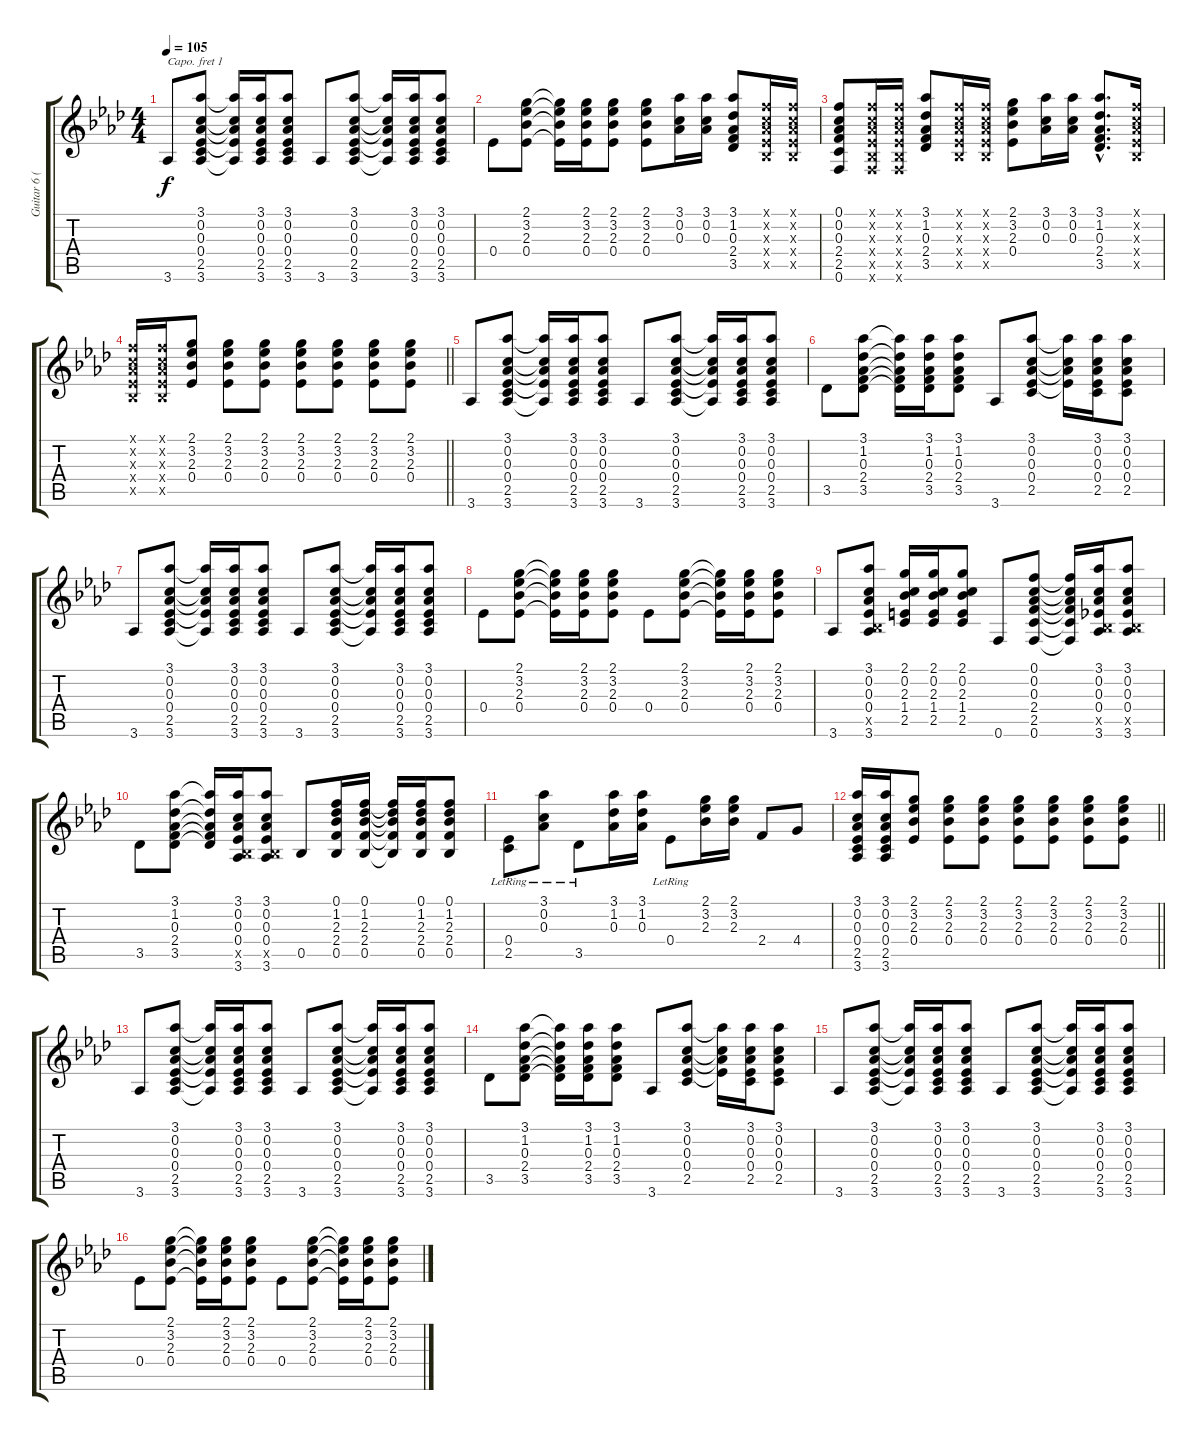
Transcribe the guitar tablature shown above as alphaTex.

\track ("Guitar 6 (Capo1 fret)" "Guitar 6 (") {instrument acousticguitarsteel}
\staff {score tabs}
\capo 1
\tuning (E4 B3 G3 D3 A2 E2) {hide}
\ts (4 4)
\tempo 105
\clef g2
\ks ab
3.6.8{dy f} (3.1 0.2 0.3 0.4 2.5 3.6).8 (3.1{t} 0.2{t} 0.3{t} 0.4{t} 3.6{t}).16 (3.1 0.2 0.3 0.4 2.5 3.6).16 (3.1 0.2 0.3 0.4 2.5 3.6).8 3.6.8 (3.1 0.2 0.3 0.4 2.5 3.6).8 (3.1{t} 0.2{t} 0.3{t} 0.4{t} 3.6{t}).16 (3.1 0.2 0.3 0.4 2.5 3.6).16 (3.1 0.2 0.3 0.4 2.5 3.6).8 |
0.4.8 (2.1 3.2 2.3 0.4).8 (2.1{t} 3.2{t} 2.3{t} 0.4{t}).16 (2.1 3.2 2.3 0.4).16 (2.1 3.2 2.3 0.4).8 (2.1 3.2 2.3 0.4).8 (3.1 0.2 0.3).16 (3.1 0.2 0.3).16 (3.1 1.2 0.3 2.4 3.5).8 (0.1{x} 0.2{x} 0.3{x} 0.4{x} 0.5{x}).16 (0.1{x} 0.2{x} 0.3{x} 0.4{x} 0.5{x}).16 |
(0.1 0.2 0.3 2.4 2.5 0.6).8 (0.1{x} 0.2{x} 0.3{x} 0.4{x} 0.5{x} 0.6{x}).16 (0.1{x} 0.2{x} 0.3{x} 0.4{x} 0.5{x} 0.6{x}).16 (3.1 1.2 0.3 2.4 3.5).8 (0.1{x} 0.2{x} 0.3{x} 0.4{x} 0.5{x}).16 (0.1{x} 0.2{x} 0.3{x} 0.4{x} 0.5{x}).16 (2.1 3.2 2.3 0.4).8 (3.1 0.2 0.3).16 (3.1 0.2 0.3).16 (3.1{hac} 1.2{hac} 0.3{hac} 2.4{hac} 3.5{hac}).8{d} (0.1{x} 0.2{x} 0.3{x} 0.4{x} 0.5{x}).16 |
\barLineRight lightlight
(0.1{x} 0.2{x} 0.3{x} 0.4{x} 0.5{x}).16 (0.1{x} 0.2{x} 0.3{x} 0.4{x} 0.5{x}).16 (2.1 3.2 2.3 0.4).8 (2.1 3.2 2.3 0.4).8 (2.1 3.2 2.3 0.4).8 (2.1 3.2 2.3 0.4).8 (2.1 3.2 2.3 0.4).8 (2.1 3.2 2.3 0.4).8 (2.1 3.2 2.3 0.4).8 |
3.6.8 (3.1 0.2 0.3 0.4 2.5 3.6).8 (3.1{t} 0.2{t} 0.3{t} 0.4{t} 3.6{t}).16 (3.1 0.2 0.3 0.4 2.5 3.6).16 (3.1 0.2 0.3 0.4 2.5 3.6).8 3.6.8 (3.1 0.2 0.3 0.4 2.5 3.6).8 (3.1{t} 0.2{t} 0.3{t} 0.4{t} 3.6{t}).16 (3.1 0.2 0.3 0.4 2.5 3.6).16 (3.1 0.2 0.3 0.4 2.5 3.6).8 |
3.5.8 (3.1 1.2 0.3 2.4 3.5).8 (3.1{t} 1.2{t} 0.3{t} 2.4{t} 3.5{t}).16 (3.1 1.2 0.3 2.4 3.5).16 (3.1 1.2 0.3 2.4 3.5).8 3.6.8 (3.1 0.2 0.3 0.4 2.5).8 (3.1{t} 0.2{t} 0.3{t} 0.4{t}).16 (3.1 0.2 0.3 0.4 2.5).16 (3.1 0.2 0.3 0.4 2.5).8 |
3.6.8 (3.1 0.2 0.3 0.4 2.5 3.6).8 (3.1{t} 0.2{t} 0.3{t} 0.4{t} 3.6{t}).16 (3.1 0.2 0.3 0.4 2.5 3.6).16 (3.1 0.2 0.3 0.4 2.5 3.6).8 3.6.8 (3.1 0.2 0.3 0.4 2.5 3.6).8 (3.1{t} 0.2{t} 0.3{t} 0.4{t} 3.6{t}).16 (3.1 0.2 0.3 0.4 2.5 3.6).16 (3.1 0.2 0.3 0.4 2.5 3.6).8 |
0.4.8 (2.1 3.2 2.3 0.4).8 (2.1{t} 3.2{t} 2.3{t} 0.4{t}).16 (2.1 3.2 2.3 0.4).16 (2.1 3.2 2.3 0.4).8 0.4.8 (2.1 3.2 2.3 0.4).8 (2.1{t} 3.2{t} 2.3{t} 0.4{t}).16 (2.1 3.2 2.3 0.4).16 (2.1 3.2 2.3 0.4).8 |
3.6.8 (3.1 0.2 0.3 0.4 0.5{x} 3.6).8 (2.1 0.2 2.3 1.4 2.5).16 (2.1 0.2 2.3 1.4 2.5).16 (2.1 0.2 2.3 1.4 2.5).8 0.6.8 (0.1 0.2 0.3 2.4 2.5 0.6).8 (0.1{t} 0.2{t} 0.3{t} 2.4{t} 2.5{t} 0.6{t}).16 (3.1 0.2 0.3 0.4 0.5{x} 3.6).16 (3.1 0.2 0.3 0.4 0.5{x} 3.6).8 |
3.5.8 (3.1 1.2 0.3 2.4 3.5).8 (3.1{t} 1.2{t} 0.3{t} 2.4{t} 3.5{t}).16 (3.1 0.2 0.3 0.4 0.5{x} 3.6).16 (3.1 0.2 0.3 0.4 0.5{x} 3.6).8 0.5.8 (0.1 1.2 2.3 2.4 0.5).16 (0.1 1.2 2.3 2.4 0.5).16 (0.1{t} 1.2{t} 2.3{t} 2.4{t} 0.5{t}).16 (0.1 1.2 2.3 2.4 0.5).16 (0.1 1.2 2.3 2.4 0.5).8 |
(0.4{lr} 2.5{lr}).8 (3.1{lr} 0.2{lr} 0.3{lr}).8 3.5{lr}.8 (3.1 1.2 0.3).16 (3.1 1.2 0.3).16 0.4{lr}.8 (2.1 3.2 2.3).16 (2.1 3.2 2.3).16 2.4.8 4.4.8 |
\barLineRight lightlight
(3.1 0.2 0.3 0.4 2.5 3.6).16 (3.1 0.2 0.3 0.4 2.5 3.6).16 (2.1 3.2 2.3 0.4).8 (2.1 3.2 2.3 0.4).8 (2.1 3.2 2.3 0.4).8 (2.1 3.2 2.3 0.4).8 (2.1 3.2 2.3 0.4).8 (2.1 3.2 2.3 0.4).8 (2.1 3.2 2.3 0.4).8 |
3.6.8 (3.1 0.2 0.3 0.4 2.5 3.6).8 (3.1{t} 0.2{t} 0.3{t} 0.4{t} 3.6{t}).16 (3.1 0.2 0.3 0.4 2.5 3.6).16 (3.1 0.2 0.3 0.4 2.5 3.6).8 3.6.8 (3.1 0.2 0.3 0.4 2.5 3.6).8 (3.1{t} 0.2{t} 0.3{t} 0.4{t} 3.6{t}).16 (3.1 0.2 0.3 0.4 2.5 3.6).16 (3.1 0.2 0.3 0.4 2.5 3.6).8 |
3.5.8 (3.1 1.2 0.3 2.4 3.5).8 (3.1{t} 1.2{t} 0.3{t} 2.4{t} 3.5{t}).16 (3.1 1.2 0.3 2.4 3.5).16 (3.1 1.2 0.3 2.4 3.5).8 3.6.8 (3.1 0.2 0.3 0.4 2.5).8 (3.1{t} 0.2{t} 0.3{t} 0.4{t}).16 (3.1 0.2 0.3 0.4 2.5).16 (3.1 0.2 0.3 0.4 2.5).8 |
3.6.8 (3.1 0.2 0.3 0.4 2.5 3.6).8 (3.1{t} 0.2{t} 0.3{t} 0.4{t} 3.6{t}).16 (3.1 0.2 0.3 0.4 2.5 3.6).16 (3.1 0.2 0.3 0.4 2.5 3.6).8 3.6.8 (3.1 0.2 0.3 0.4 2.5 3.6).8 (3.1{t} 0.2{t} 0.3{t} 0.4{t} 3.6{t}).16 (3.1 0.2 0.3 0.4 2.5 3.6).16 (3.1 0.2 0.3 0.4 2.5 3.6).8 |
0.4.8 (2.1 3.2 2.3 0.4).8 (2.1{t} 3.2{t} 2.3{t} 0.4{t}).16 (2.1 3.2 2.3 0.4).16 (2.1 3.2 2.3 0.4).8 0.4.8 (2.1 3.2 2.3 0.4).8 (2.1{t} 3.2{t} 2.3{t} 0.4{t}).16 (2.1 3.2 2.3 0.4).16 (2.1 3.2 2.3 0.4).8
